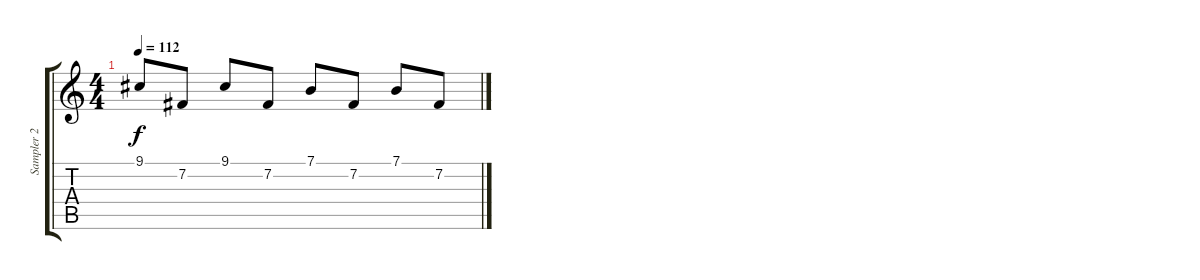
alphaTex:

\track ("Sampler 2" "Sampler 2") {instrument acousticgrandpiano}
\staff {score tabs}
\tuning (E4 B3 G3 D3 A2 E2) {hide}
\ts (4 4)
\tempo 112
\clef g2
\ks c
9.1.8{dy f volume 13 instrument acousticgrandpiano} 7.2.8 9.1.8 7.2.8 7.1.8 7.2.8 7.1.8 7.2.8
